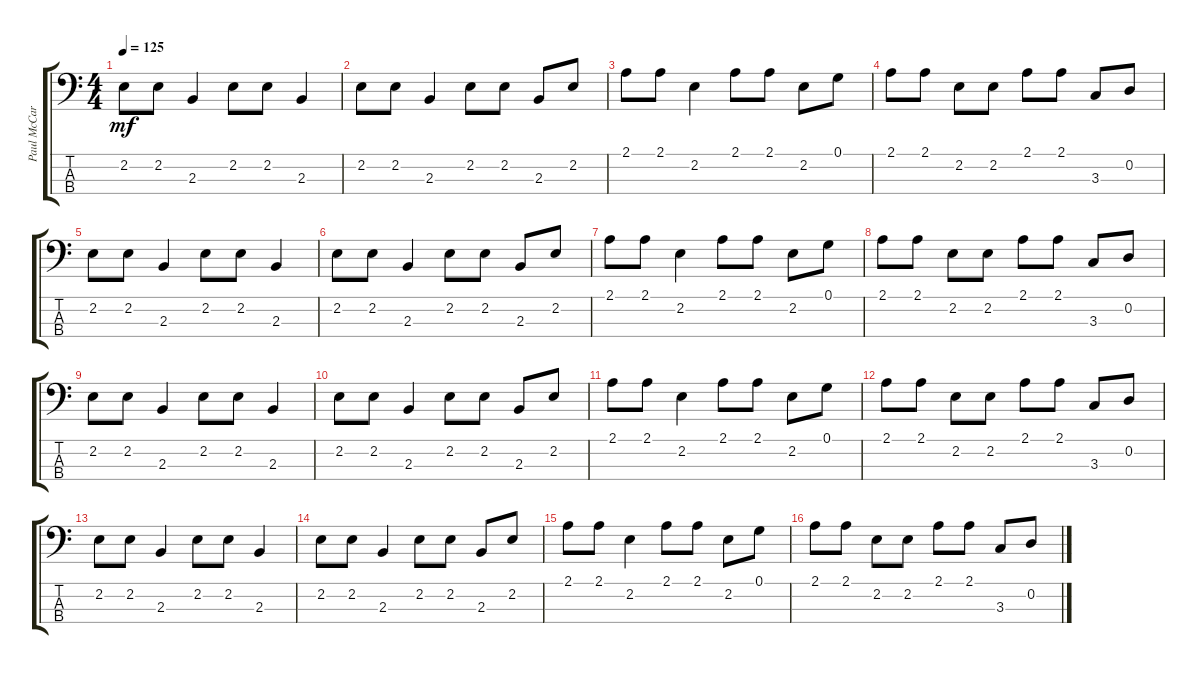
\track ("Paul McCartney Bass" "Paul McCar") {instrument electricbassfinger}
\staff {score tabs}
\tuning (G2 D2 A1 E1) {hide}
\ts (4 4)
\tempo 125
\clef f4
\ks c
2.2.8{dy mf} 2.2.8 2.3.4 2.2.8 2.2.8 2.3.4 |
2.2.8 2.2.8 2.3.4 2.2.8 2.2.8 2.3.8 2.2.8 |
2.1.8 2.1.8 2.2.4 2.1.8 2.1.8 2.2.8 0.1.8 |
2.1.8{volume 13} 2.1.8 2.2.8{volume 13} 2.2.8{volume 12} 2.1.8{volume 12} 2.1.8{volume 12} 3.3.8{volume 12} 0.2.8 |
2.2.8{volume 12} 2.2.8{volume 12} 2.3.4{volume 12} 2.2.8{volume 12} 2.2.8{volume 11} 2.3.4 |
2.2.8{volume 11} 2.2.8{volume 11} 2.3.4{volume 11} 2.2.8{volume 11} 2.2.8 2.3.8{volume 10} 2.2.8{volume 10} |
2.1.8{volume 10} 2.1.8{volume 10} 2.2.4{volume 10} 2.1.8{volume 10} 2.1.8{volume 10} 2.2.8{volume 10} 0.1.8{volume 10} |
2.1.8{volume 9} 2.1.8{volume 9} 2.2.8 2.2.8{volume 9} 2.1.8{volume 9} 2.1.8{volume 9} 3.3.8{volume 9} 0.2.8{volume 9} |
2.2.8{volume 8} 2.2.8 2.3.4{volume 8} 2.2.8{volume 8} 2.2.8{volume 8} 2.3.4{volume 8} |
2.2.8{volume 8} 2.2.8{volume 8} 2.3.4{volume 8} 2.2.8{volume 7} 2.2.8{volume 7} 2.3.8 2.2.8{volume 7} |
2.1.8{volume 7} 2.1.8{volume 7} 2.2.4{volume 7} 2.1.8{volume 6} 2.1.8 2.2.8{volume 6} 0.1.8{volume 6} |
2.1.8{volume 6} 2.1.8{volume 6} 2.2.8{volume 6} 2.2.8 2.1.8{volume 6} 2.1.8{volume 6} 3.3.8{volume 5} 0.2.8{volume 5} |
2.2.8{volume 5} 2.2.8{volume 5} 2.3.4 2.2.8{volume 5} 2.2.8{volume 5} 2.3.4{volume 4} |
2.2.8{volume 4} 2.2.8 2.3.4{volume 4} 2.2.8{volume 4} 2.2.8{volume 4} 2.3.8{volume 4} 2.2.8 |
2.1.8{volume 4} 2.1.8{volume 3} 2.2.4{volume 3} 2.1.8{volume 3} 2.1.8{volume 3} 2.2.8 0.1.8{volume 3} |
2.1.8{volume 3} 2.1.8{volume 2} 2.2.8{volume 2} 2.2.8{volume 2} 2.1.8{volume 2} 2.1.8 3.3.8{volume 2} 0.2.8{volume 2}
